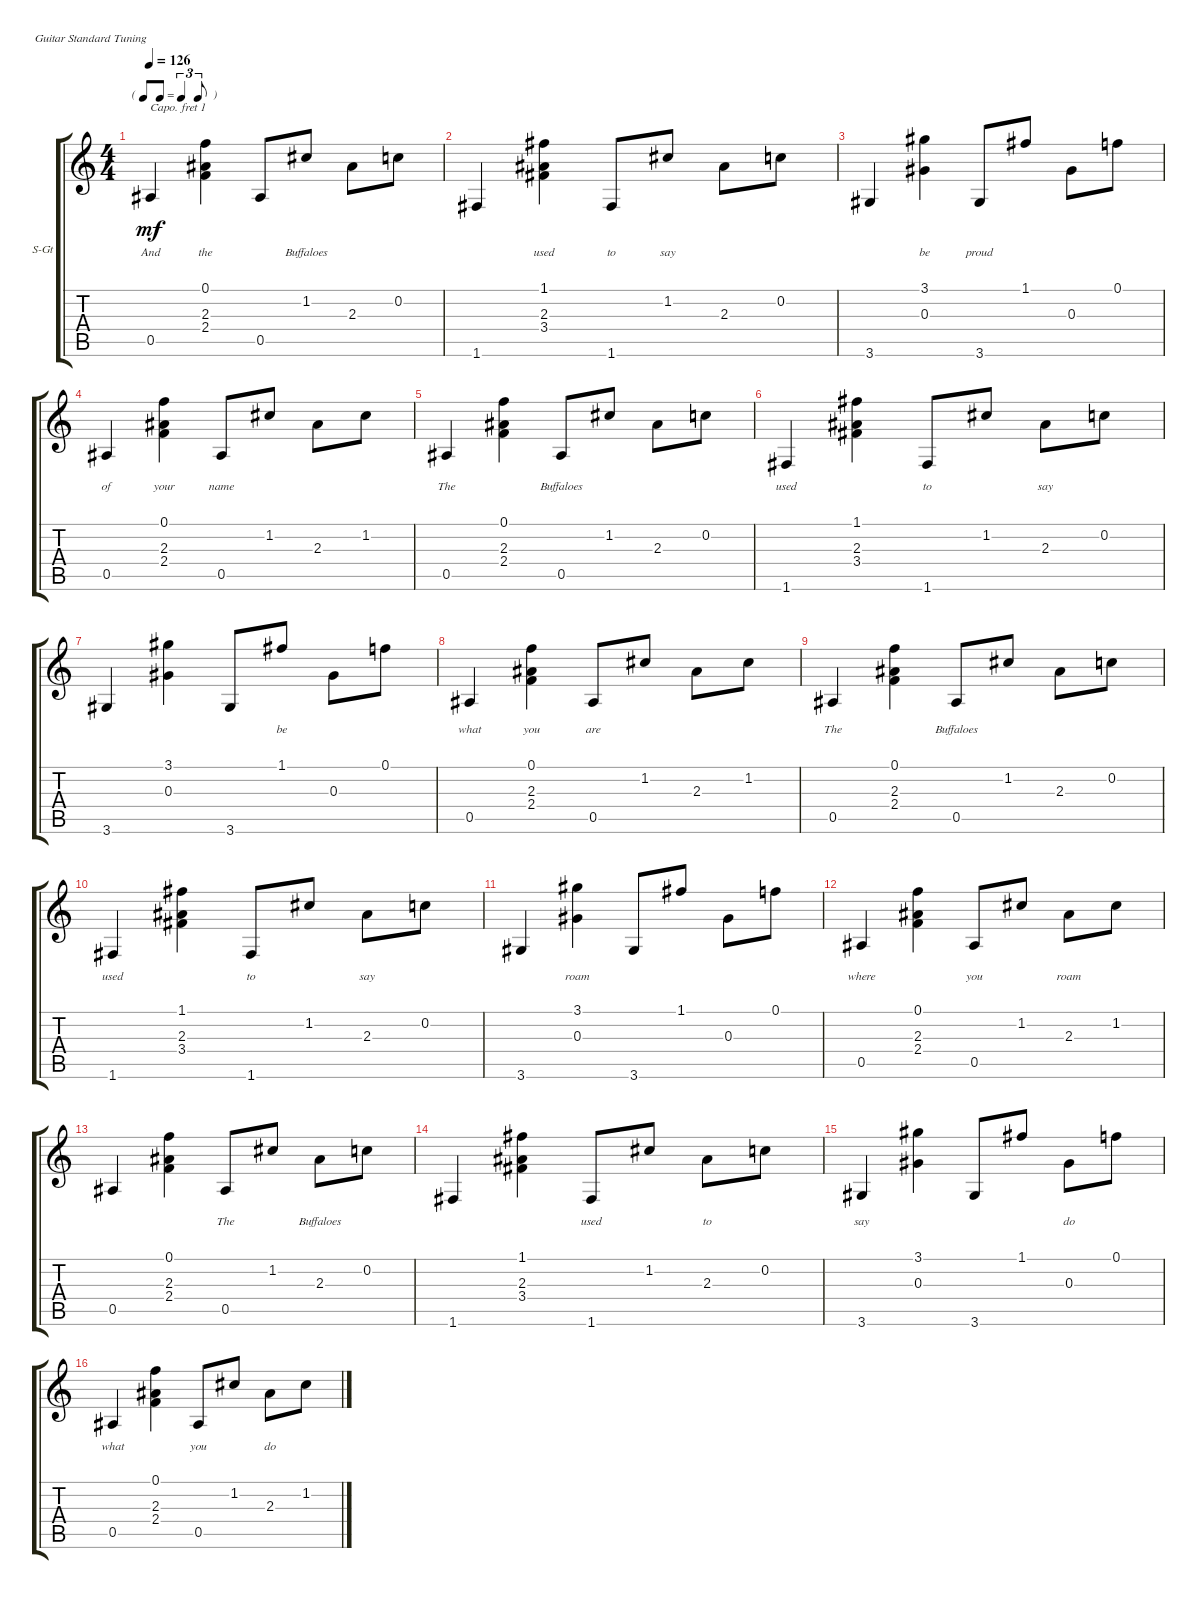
\defaultSystemsLayout 4
\bracketExtendMode groupsimilarinstruments
\firstSystemTrackNameOrientation horizontal
\otherSystemsTrackNameOrientation horizontal
\track ("Steel Guitar" "S-Gt") {instrument acousticguitarsteel}
\staff {score tabs}
\capo 1
\tuning (E4 B3 G3 D3 A2 E2)
\ts (4 4)
\tf triplet8th
\tempo 126
\clef g2
\ks c
0.5.4{lyrics (0 "") lyrics (1 "And") lyrics (2 "") lyrics (3 "") lyrics (4 "") dy mf} (2.3 2.4 0.1).4{lyrics (0 "") lyrics (1 "the") lyrics (2 "") lyrics (3 "") lyrics (4 "")} 0.5.8{lyrics (0 "") lyrics (1 "") lyrics (2 "") lyrics (3 "") lyrics (4 "")} 1.2.8{lyrics (0 "") lyrics (1 "Buffaloes") lyrics (2 "") lyrics (3 "") lyrics (4 "")} 2.3.8{lyrics (0 "") lyrics (1 "") lyrics (2 "") lyrics (3 "") lyrics (4 "")} 0.2.8{lyrics (0 "") lyrics (1 "") lyrics (2 "") lyrics (3 "") lyrics (4 "")} |
1.6.4{lyrics (0 "") lyrics (1 "") lyrics (2 "") lyrics (3 "") lyrics (4 "")} (1.1 2.3 3.4).4{lyrics (0 "") lyrics (1 "used") lyrics (2 "") lyrics (3 "") lyrics (4 "")} 1.6.8{lyrics (0 "") lyrics (1 "to") lyrics (2 "") lyrics (3 "") lyrics (4 "")} 1.2.8{lyrics (0 "") lyrics (1 "say") lyrics (2 "") lyrics (3 "") lyrics (4 "")} 2.3.8{lyrics (0 "") lyrics (1 "") lyrics (2 "") lyrics (3 "") lyrics (4 "")} 0.2.8{lyrics (0 "") lyrics (1 "") lyrics (2 "") lyrics (3 "") lyrics (4 "")} |
3.6.4{lyrics (0 "") lyrics (1 "") lyrics (2 "") lyrics (3 "") lyrics (4 "")} (3.1 0.3).4{lyrics (0 "") lyrics (1 "be") lyrics (2 "") lyrics (3 "") lyrics (4 "")} 3.6.8{lyrics (0 "") lyrics (1 "proud") lyrics (2 "") lyrics (3 "") lyrics (4 "")} 1.1.8{lyrics (0 "") lyrics (1 "") lyrics (2 "") lyrics (3 "") lyrics (4 "")} 0.3.8{lyrics (0 "") lyrics (1 "") lyrics (2 "") lyrics (3 "") lyrics (4 "")} 0.1.8{lyrics (0 "") lyrics (1 "") lyrics (2 "") lyrics (3 "") lyrics (4 "")} |
0.5.4{lyrics (0 "") lyrics (1 "of") lyrics (2 "") lyrics (3 "") lyrics (4 "")} (2.3 2.4 0.1).4{lyrics (0 "") lyrics (1 "your") lyrics (2 "") lyrics (3 "") lyrics (4 "")} 0.5.8{lyrics (0 "") lyrics (1 "name") lyrics (2 "") lyrics (3 "") lyrics (4 "")} 1.2.8{lyrics (0 "") lyrics (1 "") lyrics (2 "") lyrics (3 "") lyrics (4 "")} 2.3.8{lyrics (0 "") lyrics (1 "") lyrics (2 "") lyrics (3 "") lyrics (4 "")} 1.2.8{lyrics (0 "") lyrics (1 "") lyrics (2 "") lyrics (3 "") lyrics (4 "")} |
0.5.4{lyrics (0 "") lyrics (1 "The") lyrics (2 "") lyrics (3 "") lyrics (4 "")} (2.3 2.4 0.1).4{lyrics (0 "") lyrics (1 "") lyrics (2 "") lyrics (3 "") lyrics (4 "")} 0.5.8{lyrics (0 "") lyrics (1 "Buffaloes") lyrics (2 "") lyrics (3 "") lyrics (4 "")} 1.2.8{lyrics (0 "") lyrics (1 "") lyrics (2 "") lyrics (3 "") lyrics (4 "")} 2.3.8{lyrics (0 "") lyrics (1 "") lyrics (2 "") lyrics (3 "") lyrics (4 "")} 0.2.8{lyrics (0 "") lyrics (1 "") lyrics (2 "") lyrics (3 "") lyrics (4 "")} |
1.6.4{lyrics (0 "") lyrics (1 "used") lyrics (2 "") lyrics (3 "") lyrics (4 "")} (1.1 2.3 3.4).4{lyrics (0 "") lyrics (1 "") lyrics (2 "") lyrics (3 "") lyrics (4 "")} 1.6.8{lyrics (0 "") lyrics (1 "to") lyrics (2 "") lyrics (3 "") lyrics (4 "")} 1.2.8{lyrics (0 "") lyrics (1 "") lyrics (2 "") lyrics (3 "") lyrics (4 "")} 2.3.8{lyrics (0 "") lyrics (1 "say") lyrics (2 "") lyrics (3 "") lyrics (4 "")} 0.2.8{lyrics (0 "") lyrics (1 "") lyrics (2 "") lyrics (3 "") lyrics (4 "")} |
3.6.4{lyrics (0 "") lyrics (1 "") lyrics (2 "") lyrics (3 "") lyrics (4 "")} (3.1 0.3).4{lyrics (0 "") lyrics (1 "") lyrics (2 "") lyrics (3 "") lyrics (4 "")} 3.6.8{lyrics (0 "") lyrics (1 "") lyrics (2 "") lyrics (3 "") lyrics (4 "")} 1.1.8{lyrics (0 "") lyrics (1 "be") lyrics (2 "") lyrics (3 "") lyrics (4 "")} 0.3.8{lyrics (0 "") lyrics (1 "") lyrics (2 "") lyrics (3 "") lyrics (4 "")} 0.1.8{lyrics (0 "") lyrics (1 "") lyrics (2 "") lyrics (3 "") lyrics (4 "")} |
0.5.4{lyrics (0 "") lyrics (1 "what") lyrics (2 "") lyrics (3 "") lyrics (4 "")} (2.3 2.4 0.1).4{lyrics (0 "") lyrics (1 "you") lyrics (2 "") lyrics (3 "") lyrics (4 "")} 0.5.8{lyrics (0 "") lyrics (1 "are") lyrics (2 "") lyrics (3 "") lyrics (4 "")} 1.2.8{lyrics (0 "") lyrics (1 "") lyrics (2 "") lyrics (3 "") lyrics (4 "")} 2.3.8{lyrics (0 "") lyrics (1 "") lyrics (2 "") lyrics (3 "") lyrics (4 "")} 1.2.8{lyrics (0 "") lyrics (1 "") lyrics (2 "") lyrics (3 "") lyrics (4 "")} |
\scale
0.251773 0.5.4{lyrics (0 "") lyrics (1 "The") lyrics (2 "") lyrics (3 "") lyrics (4 "")} (2.3 2.4 0.1).4{lyrics (0 "") lyrics (1 "") lyrics (2 "") lyrics (3 "") lyrics (4 "")} 0.5.8{lyrics (0 "") lyrics (1 "Buffaloes") lyrics (2 "") lyrics (3 "") lyrics (4 "")} 1.2.8{lyrics (0 "") lyrics (1 "") lyrics (2 "") lyrics (3 "") lyrics (4 "")} 2.3.8{lyrics (0 "") lyrics (1 "") lyrics (2 "") lyrics (3 "") lyrics (4 "")} 0.2.8{lyrics (0 "") lyrics (1 "") lyrics (2 "") lyrics (3 "") lyrics (4 "")} |
\scale
0.251773 1.6.4{lyrics (0 "") lyrics (1 "used") lyrics (2 "") lyrics (3 "") lyrics (4 "")} (1.1 2.3 3.4).4{lyrics (0 "") lyrics (1 "") lyrics (2 "") lyrics (3 "") lyrics (4 "")} 1.6.8{lyrics (0 "") lyrics (1 "to") lyrics (2 "") lyrics (3 "") lyrics (4 "")} 1.2.8{lyrics (0 "") lyrics (1 "") lyrics (2 "") lyrics (3 "") lyrics (4 "")} 2.3.8{lyrics (0 "") lyrics (1 "say") lyrics (2 "") lyrics (3 "") lyrics (4 "")} 0.2.8{lyrics (0 "") lyrics (1 "") lyrics (2 "") lyrics (3 "") lyrics (4 "")} |
3.6.4{lyrics (0 "") lyrics (1 "") lyrics (2 "") lyrics (3 "") lyrics (4 "")} (3.1 0.3).4{lyrics (0 "") lyrics (1 "roam") lyrics (2 "") lyrics (3 "") lyrics (4 "")} 3.6.8{lyrics (0 "") lyrics (1 "") lyrics (2 "") lyrics (3 "") lyrics (4 "")} 1.1.8{lyrics (0 "") lyrics (1 "") lyrics (2 "") lyrics (3 "") lyrics (4 "")} 0.3.8{lyrics (0 "") lyrics (1 "") lyrics (2 "") lyrics (3 "") lyrics (4 "")} 0.1.8{lyrics (0 "") lyrics (1 "") lyrics (2 "") lyrics (3 "") lyrics (4 "")} |
0.5.4{lyrics (0 "") lyrics (1 "where") lyrics (2 "") lyrics (3 "") lyrics (4 "")} (2.3 2.4 0.1).4{lyrics (0 "") lyrics (1 "") lyrics (2 "") lyrics (3 "") lyrics (4 "")} 0.5.8{lyrics (0 "") lyrics (1 "you") lyrics (2 "") lyrics (3 "") lyrics (4 "")} 1.2.8{lyrics (0 "") lyrics (1 "") lyrics (2 "") lyrics (3 "") lyrics (4 "")} 2.3.8{lyrics (0 "") lyrics (1 "roam") lyrics (2 "") lyrics (3 "") lyrics (4 "")} 1.2.8{lyrics (0 "") lyrics (1 "") lyrics (2 "") lyrics (3 "") lyrics (4 "")} |
\scale
0.248227 0.5.4{lyrics (0 "") lyrics (1 "") lyrics (2 "") lyrics (3 "") lyrics (4 "")} (2.3 2.4 0.1).4{lyrics (0 "") lyrics (1 "") lyrics (2 "") lyrics (3 "") lyrics (4 "")} 0.5.8{lyrics (0 "") lyrics (1 "The") lyrics (2 "") lyrics (3 "") lyrics (4 "")} 1.2.8{lyrics (0 "") lyrics (1 "") lyrics (2 "") lyrics (3 "") lyrics (4 "")} 2.3.8{lyrics (0 "") lyrics (1 "Buffaloes") lyrics (2 "") lyrics (3 "") lyrics (4 "")} 0.2.8{lyrics (0 "") lyrics (1 "") lyrics (2 "") lyrics (3 "") lyrics (4 "")} |
\scale
0.248227 1.6.4{lyrics (0 "") lyrics (1 "") lyrics (2 "") lyrics (3 "") lyrics (4 "")} (1.1 2.3 3.4).4{lyrics (0 "") lyrics (1 "") lyrics (2 "") lyrics (3 "") lyrics (4 "")} 1.6.8{lyrics (0 "") lyrics (1 "used") lyrics (2 "") lyrics (3 "") lyrics (4 "")} 1.2.8{lyrics (0 "") lyrics (1 "") lyrics (2 "") lyrics (3 "") lyrics (4 "")} 2.3.8{lyrics (0 "") lyrics (1 "to") lyrics (2 "") lyrics (3 "") lyrics (4 "")} 0.2.8{lyrics (0 "") lyrics (1 "") lyrics (2 "") lyrics (3 "") lyrics (4 "")} |
\scale
0.25 3.6.4{lyrics (0 "") lyrics (1 "say") lyrics (2 "") lyrics (3 "") lyrics (4 "")} (3.1 0.3).4{lyrics (0 "") lyrics (1 "") lyrics (2 "") lyrics (3 "") lyrics (4 "")} 3.6.8{lyrics (0 "") lyrics (1 "") lyrics (2 "") lyrics (3 "") lyrics (4 "")} 1.1.8{lyrics (0 "") lyrics (1 "") lyrics (2 "") lyrics (3 "") lyrics (4 "")} 0.3.8{lyrics (0 "") lyrics (1 "do") lyrics (2 "") lyrics (3 "") lyrics (4 "")} 0.1.8{lyrics (0 "") lyrics (1 "") lyrics (2 "") lyrics (3 "") lyrics (4 "")} |
\scale
0.25 0.5.4{lyrics (0 "") lyrics (1 "what") lyrics (2 "") lyrics (3 "") lyrics (4 "")} (2.3 2.4 0.1).4{lyrics (0 "") lyrics (1 "") lyrics (2 "") lyrics (3 "") lyrics (4 "")} 0.5.8{lyrics (0 "") lyrics (1 "you") lyrics (2 "") lyrics (3 "") lyrics (4 "")} 1.2.8{lyrics (0 "") lyrics (1 "") lyrics (2 "") lyrics (3 "") lyrics (4 "")} 2.3.8{lyrics (0 "") lyrics (1 "do") lyrics (2 "") lyrics (3 "") lyrics (4 "")} 1.2.8{lyrics (0 "") lyrics (1 "") lyrics (2 "") lyrics (3 "") lyrics (4 "")}
